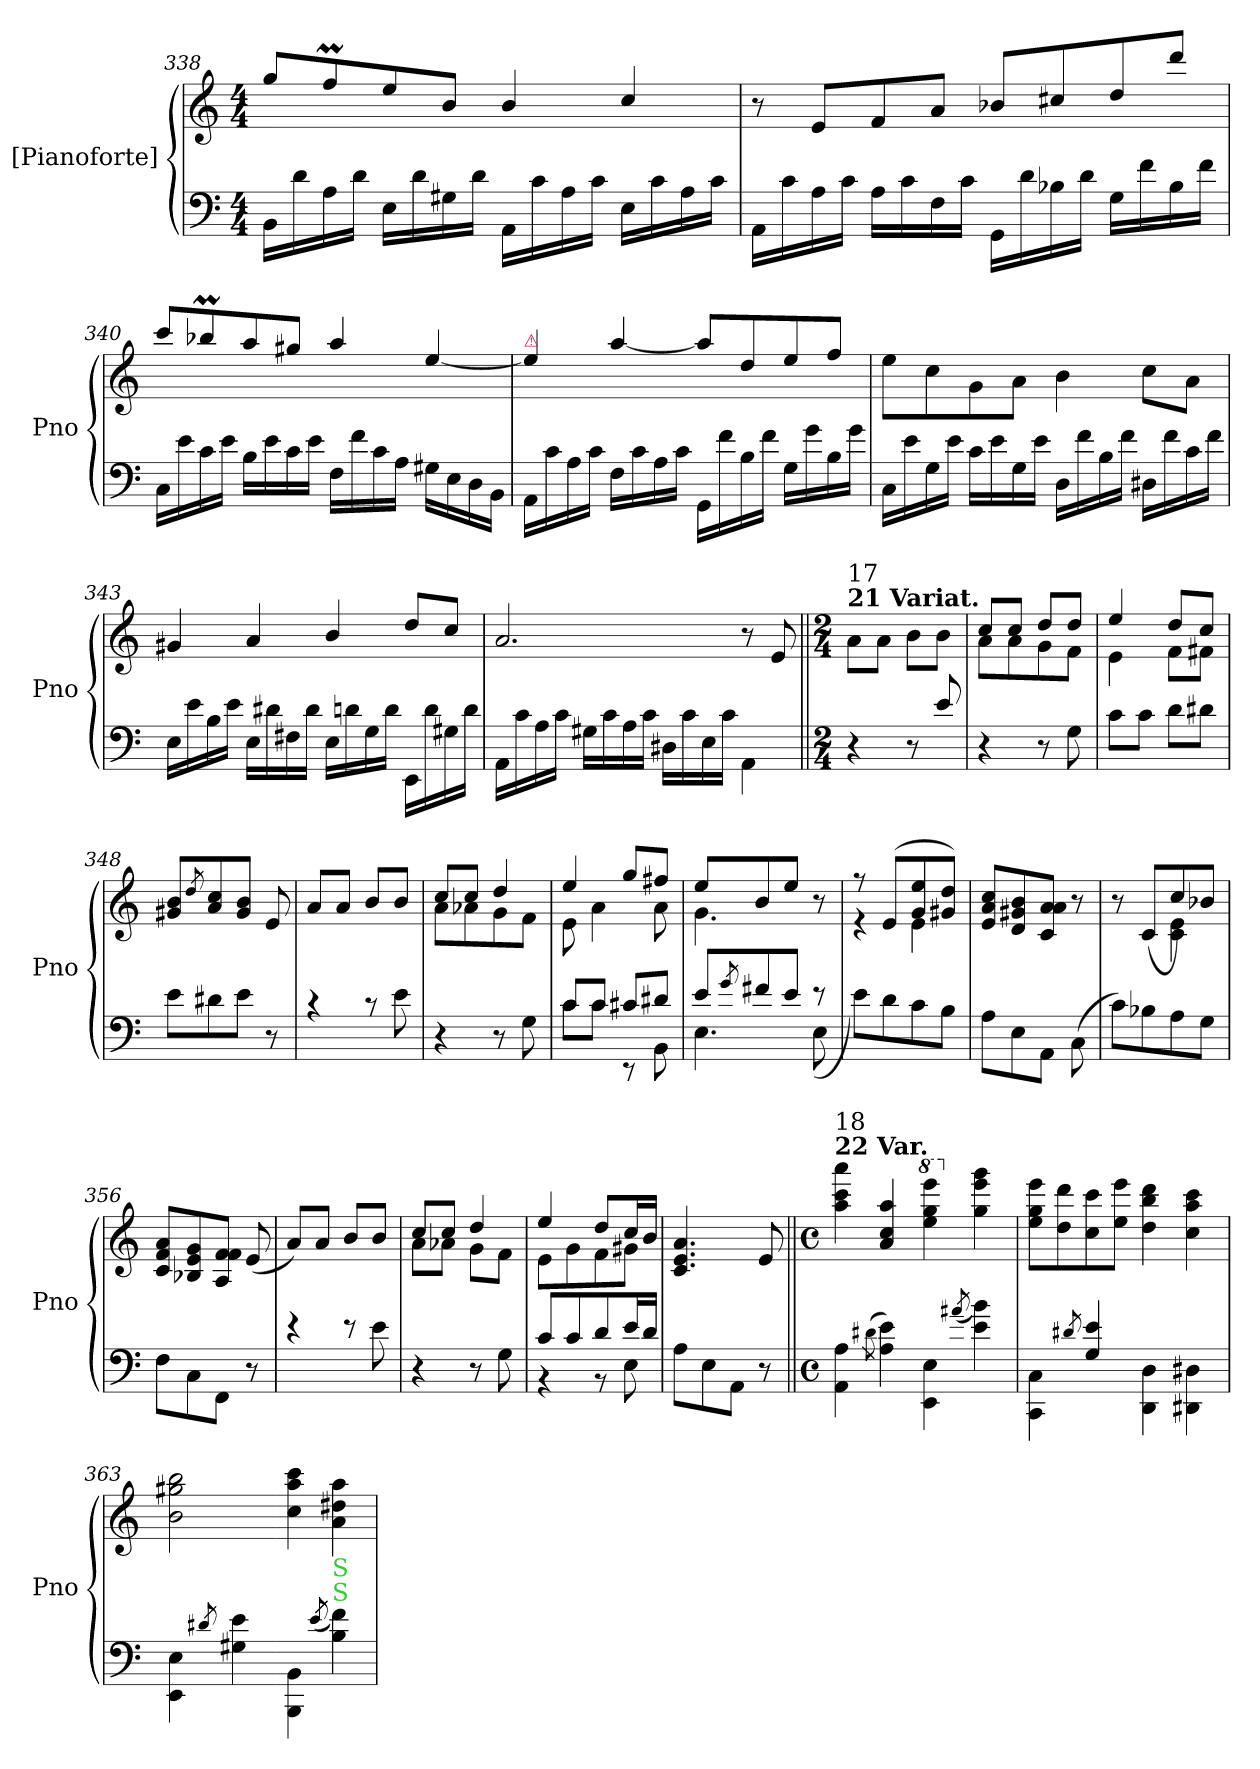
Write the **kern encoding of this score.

**kern	**kern
*part2	*part1
*staff2	*staff1
*I"[Pianoforte]	*I"[Pianoforte]
*I'Pno	*I'Pno
*clefF4	*clefG2
*k[]	*k[]
*M4/4	*M4/4
=338	=338
16BB\LL	8gg/L
16d\	.
16A\	8ffM/
16d\JJ	.
16E\LL	8ee/
16d\	.
16G#X\	8b/J
16d\JJ	.
16AA\LL	4b/
16c\	.
16A\	.
16c\JJ	.
16E\LL	4cc/
16c\	.
16A\	.
16c\JJ	.
=339	=339
16AA\LL	8r
16c\	.
16A\	8e/L
16c\JJ	.
16A\LL	8f/
16c\	.
16F\	8a/J
16c\JJ	.
16GG\LL	8b-X/L
16d\	.
16B-X\	8cc#X/
16d\JJ	.
16G\LL	8dd/
16f\	.
16B-\	8ddd/J
16f\JJ	.
=340	=340
16C\LL	8ccc/L
16e\	.
16c\	8bb-XM/
16e\JJ	.
16B\LL	8aa/
16e\	.
16c\	8gg#X/J
16e\JJ	.
16F\LL	4aa/
16f\	.
16c\	.
16A\JJ	.
16G#X\LL	[4ee/
16E\	.
16D\	.
16BB\JJ	.
=341	=341
!	!LO:TX:a:color=crimson:t=⚠
16AA\LL	4ee/]
16c\	.
16A\	.
16c\JJ	.
16F\LL	[4aa/
16c\	.
16A\	.
16c\JJ	.
16GG\LL	8aa/L]
16f\	.
16B\	8dd/
16f\JJ	.
16G\LL	8ee/
16g\	.
16B\	8ff/J
16g\JJ	.
=342	=342
16C\LL	8ee\L
16e\	.
16G\	8cc\
16e\JJ	.
16c\LL	8g\
16e\	.
16G\	8a\J
16e\JJ	.
16D\LL	4b\
16f\	.
16B\	.
16f\JJ	.
16D#X\LL	8cc\L
16f\	.
16c\	8a\J
16f\JJ	.
=343	=343
16E\LL	4g#X/
16e\	.
16B\	.
16e\JJ	.
16E\LL	4a/
16d#X\	.
16F#X\	.
16d#\JJ	.
16E\LL	4b/
16dn\	.
16G\	.
16d\JJ	.
16EE\LL	8dd/L
16d\	.
16G#X\	8cc/J
16d\JJ	.
=344	=344
16AA\LL	2.a/
16c\	.
16A\	.
16c\JJ	.
16G#X\LL	.
16c\	.
16A\	.
16c\JJ	.
16D#X\LL	.
16c\	.
16E\	.
16c\JJ	.
4AA\	8r
.	8e/
=345||	=345||
*M2/4	*M2/4
!	!LO:TX:a:B:t=21 Variat.
!	!LO:TX:a:t=17
4r	8a\L
.	8a\J
8r	8b\L
8e/	8b\J
=346	=346
*	*^
4r	8cc/L	8a\L
.	8cc/J	8a\
8r	8dd/L	8g\
8G\	8dd/J	8f\J
=347	=347	=347
8c\L	4ee/	4e\
8c\J	.	.
8d\L	8dd/L	8f\L
8d#X\J	8cc/J	8f#X\J
*	*v	*v
=348	=348
8e\L	8g#X/ 8b/L
.	8qdd/
8d#X\	8a/ 8cc/
8e\J	8g#/ 8b/J
8r	8e/
=349	=349
4rc	8a/L
.	8a/J
8rc	8b/L
8e\	8b/J
=350	=350
*	*^
4r	8cc/L	8a\L
.	8cc/J	8a-X\
8r	4dd/	8g\
8G\	.	8f\J
=351	=351	=351
*^	*	*
8c/L	8c\L	4ee/	8e\
8c/J	8c\J	.	4a\
8rEE	8c#X/L	8gg/L	.
8BB\	8d#X/J	8ff#X/J	8a\
=352	=352	=352	=352
8e/L	4.E\	8ee/L	4.g\
8qg/	.	.	.
8f#X/	.	8b/	.
8e/J	.	8ee/J	.
8re	(>8E\	8r	8ryy
*v	*v	*	*
=353	=353	=353
8e\L)	8rff	4re
8d\	(8e/L	.
8c\	8g/ 8ee/	4e\
8B\J	8g#X/ 8dd/J)	.
*	*v	*v
=354	=354
8A\L	8e/ 8a/ 8cc/L
8E\	8d/ 8g#X/ 8b/
8AA\J	8c/ 8a/ 8a/J
(8C\	8r
=355	=355
*	*^
8c\L)	8r	4ryy
8B-X\	(>8c/L	.
8A\	8cc/)	4c\ 4e\
8G\J	8b-X/J	.
*	*v	*v
=356	=356
8F\L	8c/ 8f/ 8a/L
8C\	8B-X/ 8e/ 8g/
8FF\J	8A/ 8f/ 8f/J
8r	(>8e/
=357	=357
4re	8a/L)
.	8a/J
8re	8b/L
8e\	8b/J
=358	=358
*	*^
4r	8cc/L	8a\L
.	8cc/J	8a-X\J
8r	4dd/	8g\L
8G\	.	8f\J
=359	=359	=359
*^	*	*
8c/L	4r	4ee/	8e\L
8c/	.	.	8g\
8d/	8r	8dd/L	8f\
16e/L	8E\	16cc/L	8g#X\J
16d/JJ	.	16b/JJ	.
*v	*v	*	*
*	*v	*v
=360	=360
8A\L	4.c/ 4.e/ 4.a/
8E\	.
8AA\J	.
8r	8e/
=361||	=361||
*M4/4	*M4/4
*met(c)	*met(c)
!	!LO:TX:a:B:t=22 Var.
!	!LO:TX:a:t=18
4AA\ 4A\	4aa\ 4ccc\ 4aaa\
(<8qd#X\	.
4A\ 4e\)	4a/ 4cc/ 4aa/
*	*8va
4EE\ 4E\	4eee\ 4ggg\ 4eeee\
(<8qa#X/	.
*	*X8va
4e\ 4b\)	4gg\ 4eee\ 4ggg\
=362	=362
4CC\ 4C\	8ee\ 8gg\ 8eee\L
.	8dd\ 8ddd\
8qd#X/	.
4G/ 4e/	8cc\ 8ccc\
.	8ee\ 8eee\J
4DD\ 4D\	4dd\ 4bb\ 4ddd\
4DD#X\ 4D#X\	4cc\ 4aa\ 4ccc\
=363	=363
4EE\ 4E\	2b\ 2gg#X\ 2bb\
8qd#X/	.
4G#X\ 4e\	.
=-	=-
4BBB\ 4BB\	4cc\ 4aa\ 4ccc\
(>8qe/	.
!LO:TX:a:color=limegreen:t=S	!
!LO:TX:a:color=limegreen:t=S	!
4B\ 4f\)	4a\ 4dd#X\ 4aa\
=	=
*-	*-
